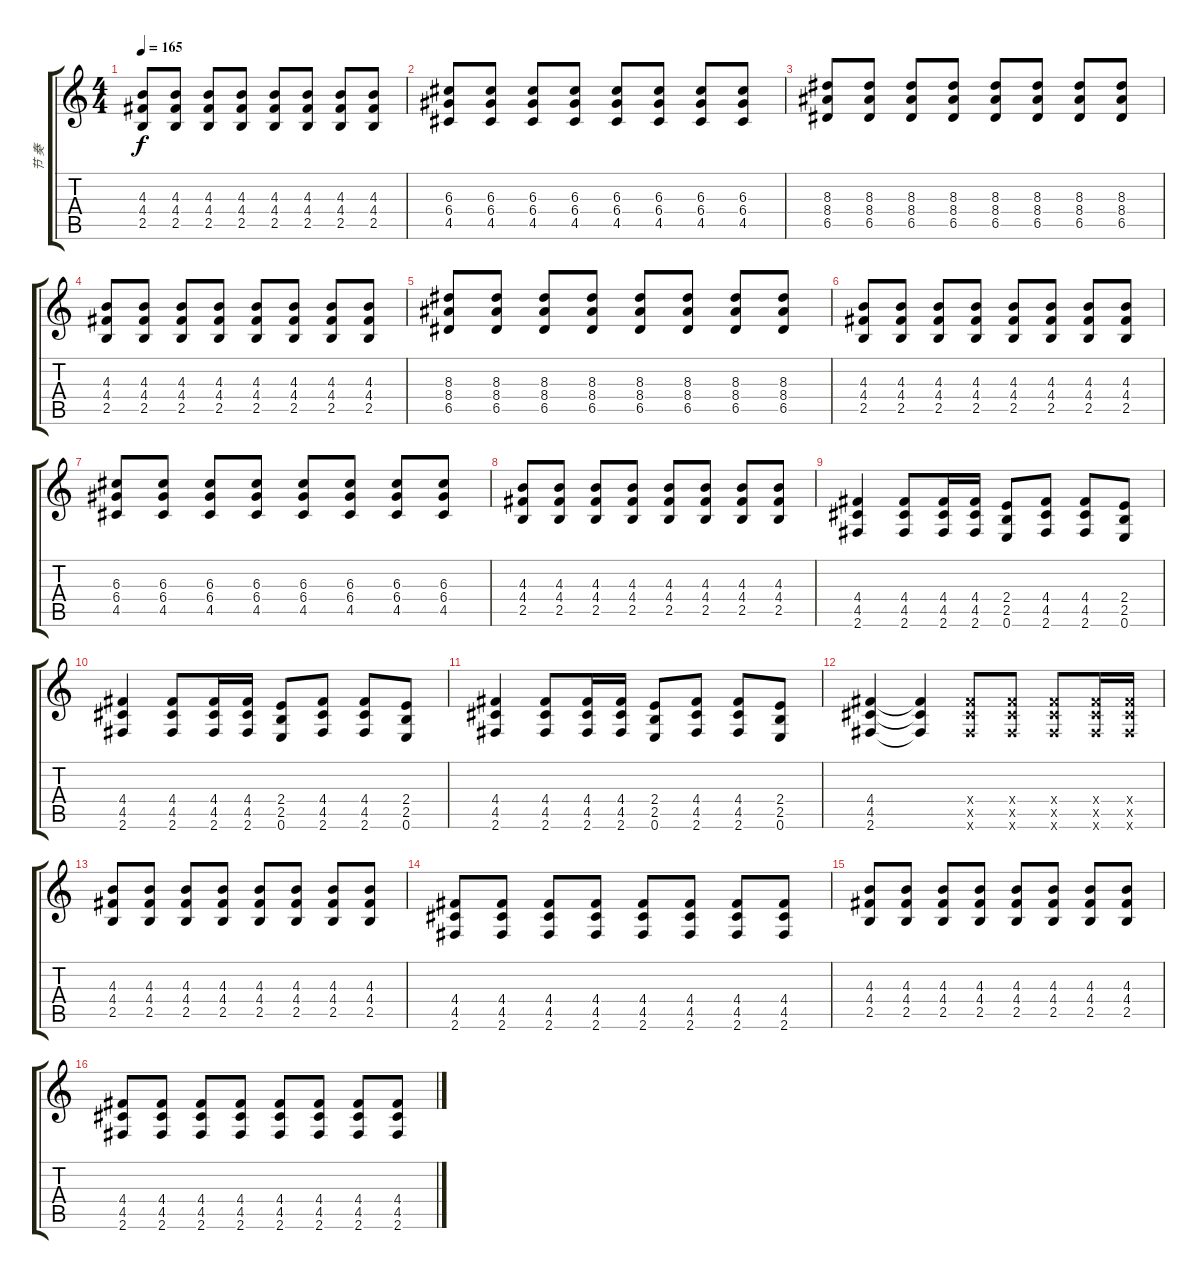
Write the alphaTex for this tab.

\track ("节 奏" "节 奏") {instrument overdrivenguitar}
\staff {score tabs}
\tuning (E4 B3 G3 D3 A2 E2) {hide}
\ts (4 4)
\tempo 165
\clef g2
\ks c
(4.3 4.4 2.5).8{dy f} (4.3 4.4 2.5).8 (4.3 4.4 2.5).8 (4.3 4.4 2.5).8 (4.3 4.4 2.5).8 (4.3 4.4 2.5).8 (4.3 4.4 2.5).8 (4.3 4.4 2.5).8 |
(6.3 6.4 4.5).8 (6.3 6.4 4.5).8 (6.3 6.4 4.5).8 (6.3 6.4 4.5).8 (6.3 6.4 4.5).8 (6.3 6.4 4.5).8 (6.3 6.4 4.5).8 (6.3 6.4 4.5).8 |
(8.3 8.4 6.5).8 (8.3 8.4 6.5).8 (8.3 8.4 6.5).8 (8.3 8.4 6.5).8 (8.3 8.4 6.5).8 (8.3 8.4 6.5).8 (8.3 8.4 6.5).8 (8.3 8.4 6.5).8 |
(4.3 4.4 2.5).8 (4.3 4.4 2.5).8 (4.3 4.4 2.5).8 (4.3 4.4 2.5).8 (4.3 4.4 2.5).8 (4.3 4.4 2.5).8 (4.3 4.4 2.5).8 (4.3 4.4 2.5).8 |
(8.3 8.4 6.5).8 (8.3 8.4 6.5).8 (8.3 8.4 6.5).8 (8.3 8.4 6.5).8 (8.3 8.4 6.5).8 (8.3 8.4 6.5).8 (8.3 8.4 6.5).8 (8.3 8.4 6.5).8 |
(4.3 4.4 2.5).8 (4.3 4.4 2.5).8 (4.3 4.4 2.5).8 (4.3 4.4 2.5).8 (4.3 4.4 2.5).8 (4.3 4.4 2.5).8 (4.3 4.4 2.5).8 (4.3 4.4 2.5).8 |
(6.3 6.4 4.5).8 (6.3 6.4 4.5).8 (6.3 6.4 4.5).8 (6.3 6.4 4.5).8 (6.3 6.4 4.5).8 (6.3 6.4 4.5).8 (6.3 6.4 4.5).8 (6.3 6.4 4.5).8 |
(4.3 4.4 2.5).8 (4.3 4.4 2.5).8 (4.3 4.4 2.5).8 (4.3 4.4 2.5).8 (4.3 4.4 2.5).8 (4.3 4.4 2.5).8 (4.3 4.4 2.5).8 (4.3 4.4 2.5).8 |
(4.4 4.5 2.6).4 (4.4 4.5 2.6).8 (4.4 4.5 2.6).16 (4.4 4.5 2.6).16 (2.4 2.5 0.6).8 (4.4 4.5 2.6).8 (4.4 4.5 2.6).8 (2.4 2.5 0.6).8 |
(4.4 4.5 2.6).4 (4.4 4.5 2.6).8 (4.4 4.5 2.6).16 (4.4 4.5 2.6).16 (2.4 2.5 0.6).8 (4.4 4.5 2.6).8 (4.4 4.5 2.6).8 (2.4 2.5 0.6).8 |
(4.4 4.5 2.6).4 (4.4 4.5 2.6).8 (4.4 4.5 2.6).16 (4.4 4.5 2.6).16 (2.4 2.5 0.6).8 (4.4 4.5 2.6).8 (4.4 4.5 2.6).8 (2.4 2.5 0.6).8 |
(4.4 4.5 2.6).4 (4.4{t} 4.5{t} 2.6{t}).4 (4.4{x} 4.5{x} 2.6{x}).8 (4.4{x} 4.5{x} 2.6{x}).8 (4.4{x} 4.5{x} 2.6{x}).8 (4.4{x} 4.5{x} 2.6{x}).16 (4.4{x} 4.5{x} 2.6{x}).16 |
(4.3 4.4 2.5).8 (4.3 4.4 2.5).8 (4.3 4.4 2.5).8 (4.3 4.4 2.5).8 (4.3 4.4 2.5).8 (4.3 4.4 2.5).8 (4.3 4.4 2.5).8 (4.3 4.4 2.5).8 |
(4.4 4.5 2.6).8 (4.4 4.5 2.6).8 (4.4 4.5 2.6).8 (4.4 4.5 2.6).8 (4.4 4.5 2.6).8 (4.4 4.5 2.6).8 (4.4 4.5 2.6).8 (4.4 4.5 2.6).8 |
(4.3 4.4 2.5).8 (4.3 4.4 2.5).8 (4.3 4.4 2.5).8 (4.3 4.4 2.5).8 (4.3 4.4 2.5).8 (4.3 4.4 2.5).8 (4.3 4.4 2.5).8 (4.3 4.4 2.5).8 |
(4.4 4.5 2.6).8 (4.4 4.5 2.6).8 (4.4 4.5 2.6).8 (4.4 4.5 2.6).8 (4.4 4.5 2.6).8 (4.4 4.5 2.6).8 (4.4 4.5 2.6).8 (4.4 4.5 2.6).8
